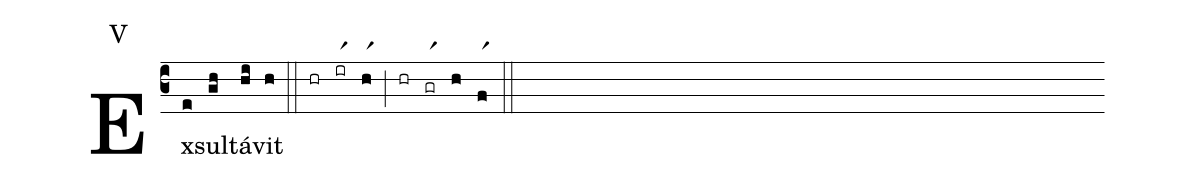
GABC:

annotation: V;
%%
(c3) Ex(e)sul(gh)tá(hi)vit(h) (::) (hr)(irr1)(hr1)(;)(hr)(grr1)(h)(fr1)(::)
